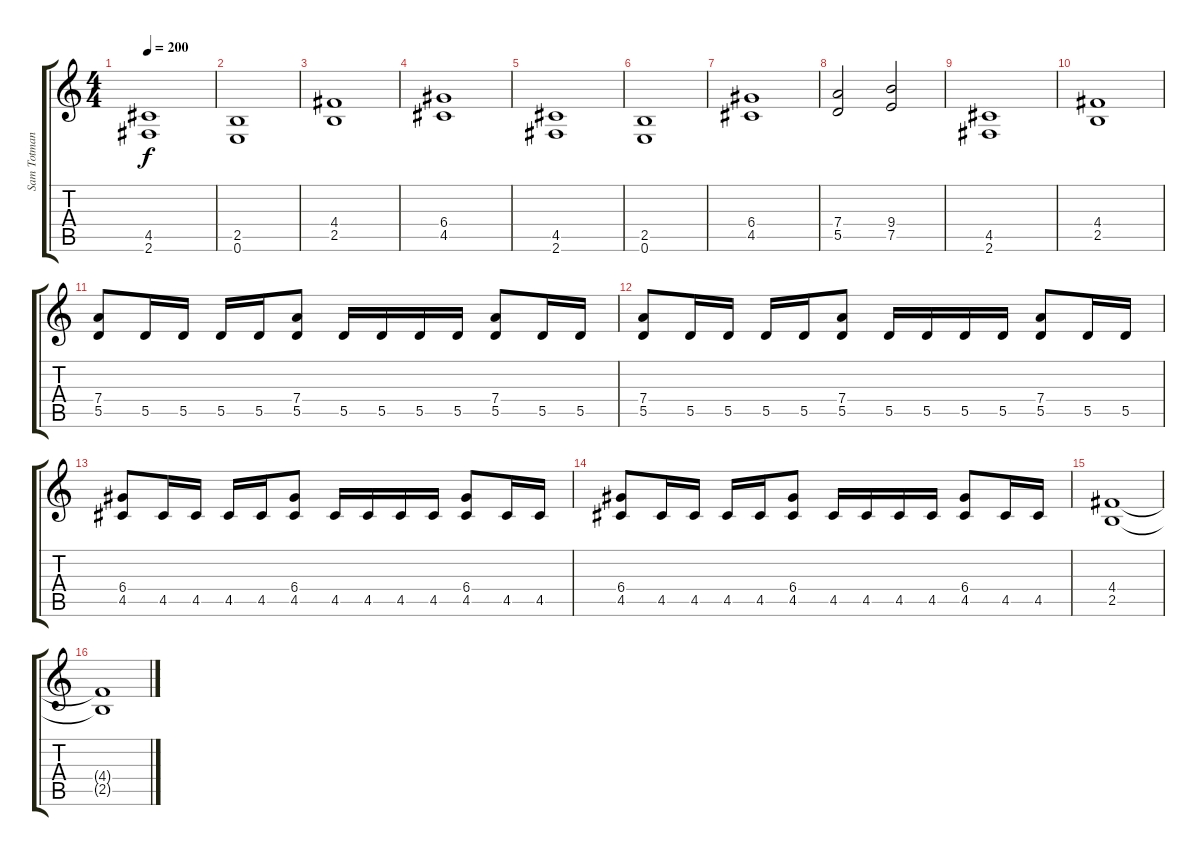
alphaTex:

\track ("Sam Totman | Rhythm Gtr." "Sam Totman") {instrument distortionguitar}
\staff {score tabs}
\tuning (E4 B3 G3 D3 A2 E2) {hide}
\ts (4 4)
\tempo 200
\clef g2
\ks c
(4.5 2.6).1{dy f} |
(2.5 0.6).1 |
(4.4 2.5).1 |
(6.4 4.5).1 |
(4.5 2.6).1 |
(2.5 0.6).1 |
(6.4 4.5).1 |
(7.4 5.5).2 (9.4 7.5).2 |
(4.5 2.6).1 |
(4.4 2.5).1 |
(7.4 5.5).8 5.5.16 5.5.16 5.5.16 5.5.16 (7.4 5.5).8 5.5.16 5.5.16 5.5.16 5.5.16 (7.4 5.5).8 5.5.16 5.5.16 |
(7.4 5.5).8 5.5.16 5.5.16 5.5.16 5.5.16 (7.4 5.5).8 5.5.16 5.5.16 5.5.16 5.5.16 (7.4 5.5).8 5.5.16 5.5.16 |
(6.4 4.5).8 4.5.16 4.5.16 4.5.16 4.5.16 (6.4 4.5).8 4.5.16 4.5.16 4.5.16 4.5.16 (6.4 4.5).8 4.5.16 4.5.16 |
(6.4 4.5).8 4.5.16 4.5.16 4.5.16 4.5.16 (6.4 4.5).8 4.5.16 4.5.16 4.5.16 4.5.16 (6.4 4.5).8 4.5.16 4.5.16 |
(4.4 2.5).1 |
(4.4{t} 2.5{t}).1
